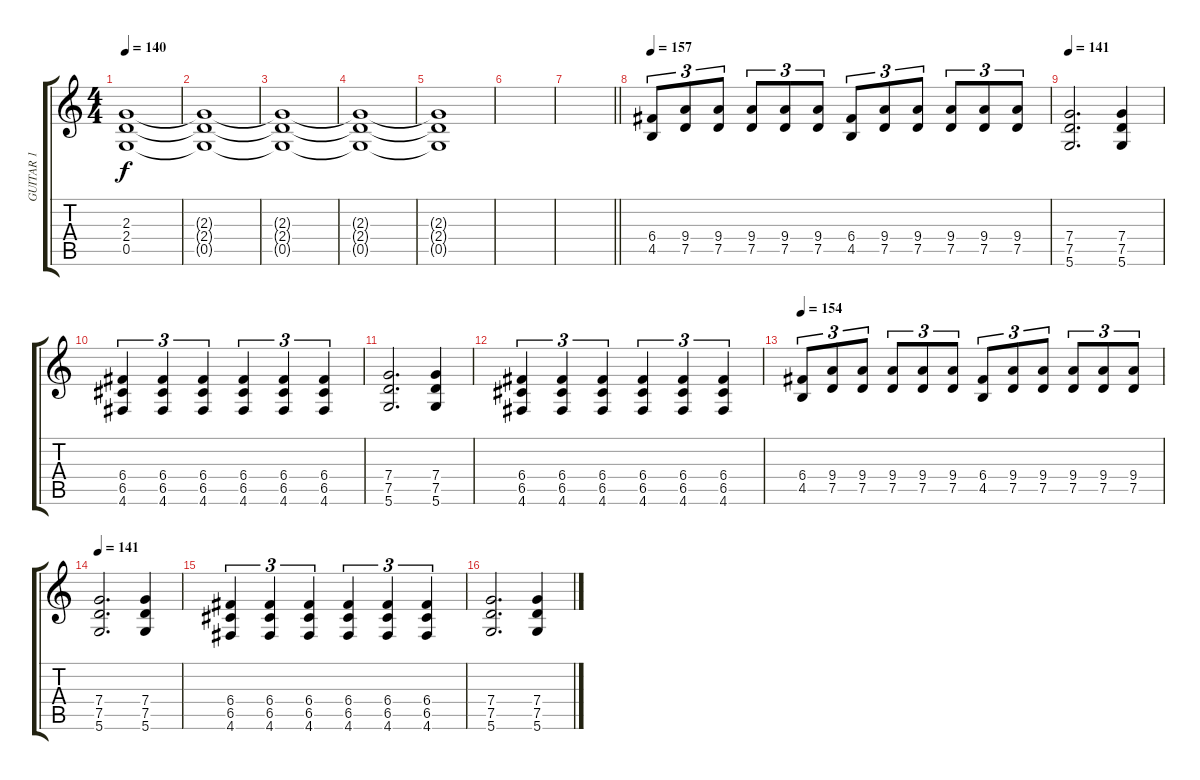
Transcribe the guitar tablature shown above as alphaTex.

\track ("GUITAR 1" "GUITAR 1") {instrument overdrivenguitar}
\staff {score tabs}
\tuning (D4 A3 F3 C3 G2 D2) {hide}
\ts (4 4)
\tempo 140
\clef g2
\ks c
(2.3{t} 2.4{t} 0.5{t}).1{dy f} |
(2.3{t} 2.4{t} 0.5{t}).1 |
(2.3{t} 2.4{t} 0.5{t}).1 |
(2.3{t} 2.4{t} 0.5{t}).1 |
(2.3{t} 2.4{t} 0.5{t}).1 |
|
\barLineRight lightlight
|
\tempo 157
(6.4 4.5).8{tu (3 2)} (9.4 7.5).8{tu (3 2)} (9.4 7.5).8{tu (3 2)} (9.4 7.5).8{tu (3 2)} (9.4 7.5).8{tu (3 2)} (9.4 7.5).8{tu (3 2)} (6.4 4.5).8{tu (3 2)} (9.4 7.5).8{tu (3 2)} (9.4 7.5).8{tu (3 2)} (9.4 7.5).8{tu (3 2)} (9.4 7.5).8{tu (3 2)} (9.4 7.5).8{tu (3 2)} |
\tempo 141
(7.4 7.5 5.6).2{d} (7.4 7.5 5.6).4 |
(6.4 6.5 4.6).4{tu (3 2)} (6.4 6.5 4.6).4{tu (3 2)} (6.4 6.5 4.6).4{tu (3 2)} (6.4 6.5 4.6).4{tu (3 2)} (6.4 6.5 4.6).4{tu (3 2)} (6.4 6.5 4.6).4{tu (3 2)} |
(7.4 7.5 5.6).2{d} (7.4 7.5 5.6).4 |
(6.4 6.5 4.6).4{tu (3 2)} (6.4 6.5 4.6).4{tu (3 2)} (6.4 6.5 4.6).4{tu (3 2)} (6.4 6.5 4.6).4{tu (3 2)} (6.4 6.5 4.6).4{tu (3 2)} (6.4 6.5 4.6).4{tu (3 2)} |
\tempo 154
(6.4 4.5).8{tu (3 2)} (9.4 7.5).8{tu (3 2)} (9.4 7.5).8{tu (3 2)} (9.4 7.5).8{tu (3 2)} (9.4 7.5).8{tu (3 2)} (9.4 7.5).8{tu (3 2)} (6.4 4.5).8{tu (3 2)} (9.4 7.5).8{tu (3 2)} (9.4 7.5).8{tu (3 2)} (9.4 7.5).8{tu (3 2)} (9.4 7.5).8{tu (3 2)} (9.4 7.5).8{tu (3 2)} |
\tempo 141
(7.4 7.5 5.6).2{d} (7.4 7.5 5.6).4 |
(6.4 6.5 4.6).4{tu (3 2)} (6.4 6.5 4.6).4{tu (3 2)} (6.4 6.5 4.6).4{tu (3 2)} (6.4 6.5 4.6).4{tu (3 2)} (6.4 6.5 4.6).4{tu (3 2)} (6.4 6.5 4.6).4{tu (3 2)} |
(7.4 7.5 5.6).2{d} (7.4 7.5 5.6).4
